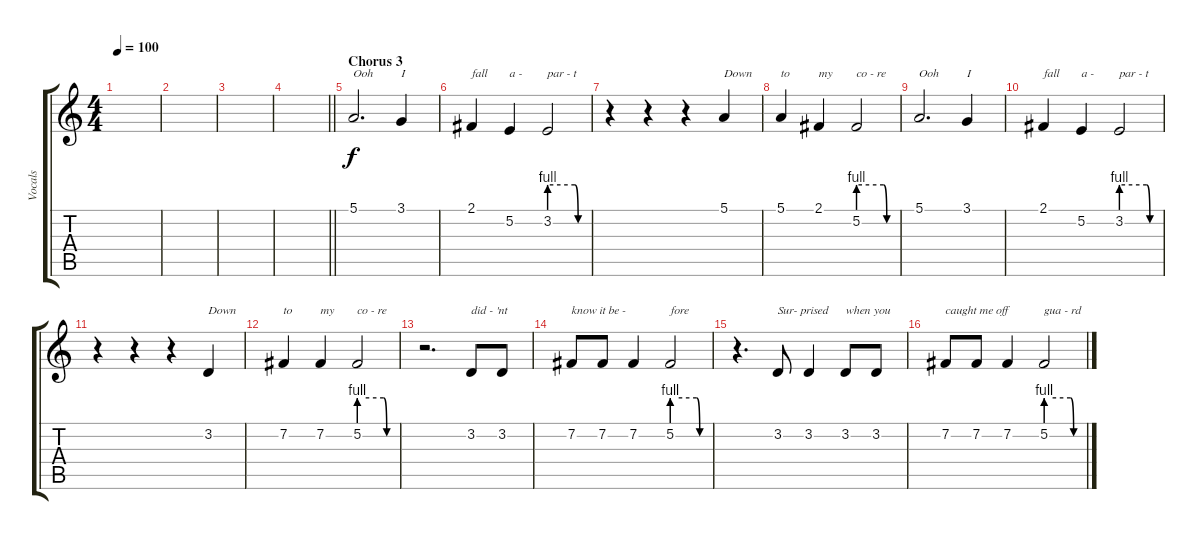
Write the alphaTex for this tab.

\track ("Vocals" "Vocals") {instrument violin}
\staff {score tabs}
\tuning (E4 B3 G3 D3 A2 E2) {hide}
\ts (4 4)
\tempo 100
\clef g2
\ks c
|
|
|
\barLineRight lightlight
|
\section ("" "Chorus 3")
5.1.2{d txt "Ooh"} 3.1.4{txt "I"} |
2.1.4{txt "fall"} 5.2.4{txt "a - "} 3.2{be (custom 0 4 40 4 45 0 60 0)}.2{txt "par - t"} |
r.4 r.4 r.4 5.1.4{txt "Down"} |
5.1.4{txt "to"} 2.1.4{txt "my"} 5.2{be (custom 0 4 40 4 45 0 60 0)}.2{txt "co - re"} |
5.1.2{d txt "Ooh"} 3.1.4{txt "I"} |
2.1.4{txt "fall"} 5.2.4{txt "a - "} 3.2{be (custom 0 4 40 4 45 0 60 0)}.2{txt "par - t"} |
r.4 r.4 r.4 3.2.4{txt "Down"} |
7.2.4{txt "to "} 7.2.4{txt "my"} 5.2{be (custom 0 4 40 4 45 0 60 0)}.2{txt "co - re"} |
r.2{d} 3.2.8{txt "did - 'nt"} 3.2.8 |
7.2.8{txt "know it be - "} 7.2.8 7.2.4 5.2{be (custom 0 4 40 4 45 0 60 0)}.2{txt "fore"} |
r.4{d} 3.2.8{txt "Sur- prised"} 3.2.4 3.2.8{txt "when you"} 3.2.8 |
7.2.8{txt "caught me off "} 7.2.8 7.2.4 5.2{be (custom 0 4 40 4 45 0 60 0)}.2{txt "gua - rd"}
